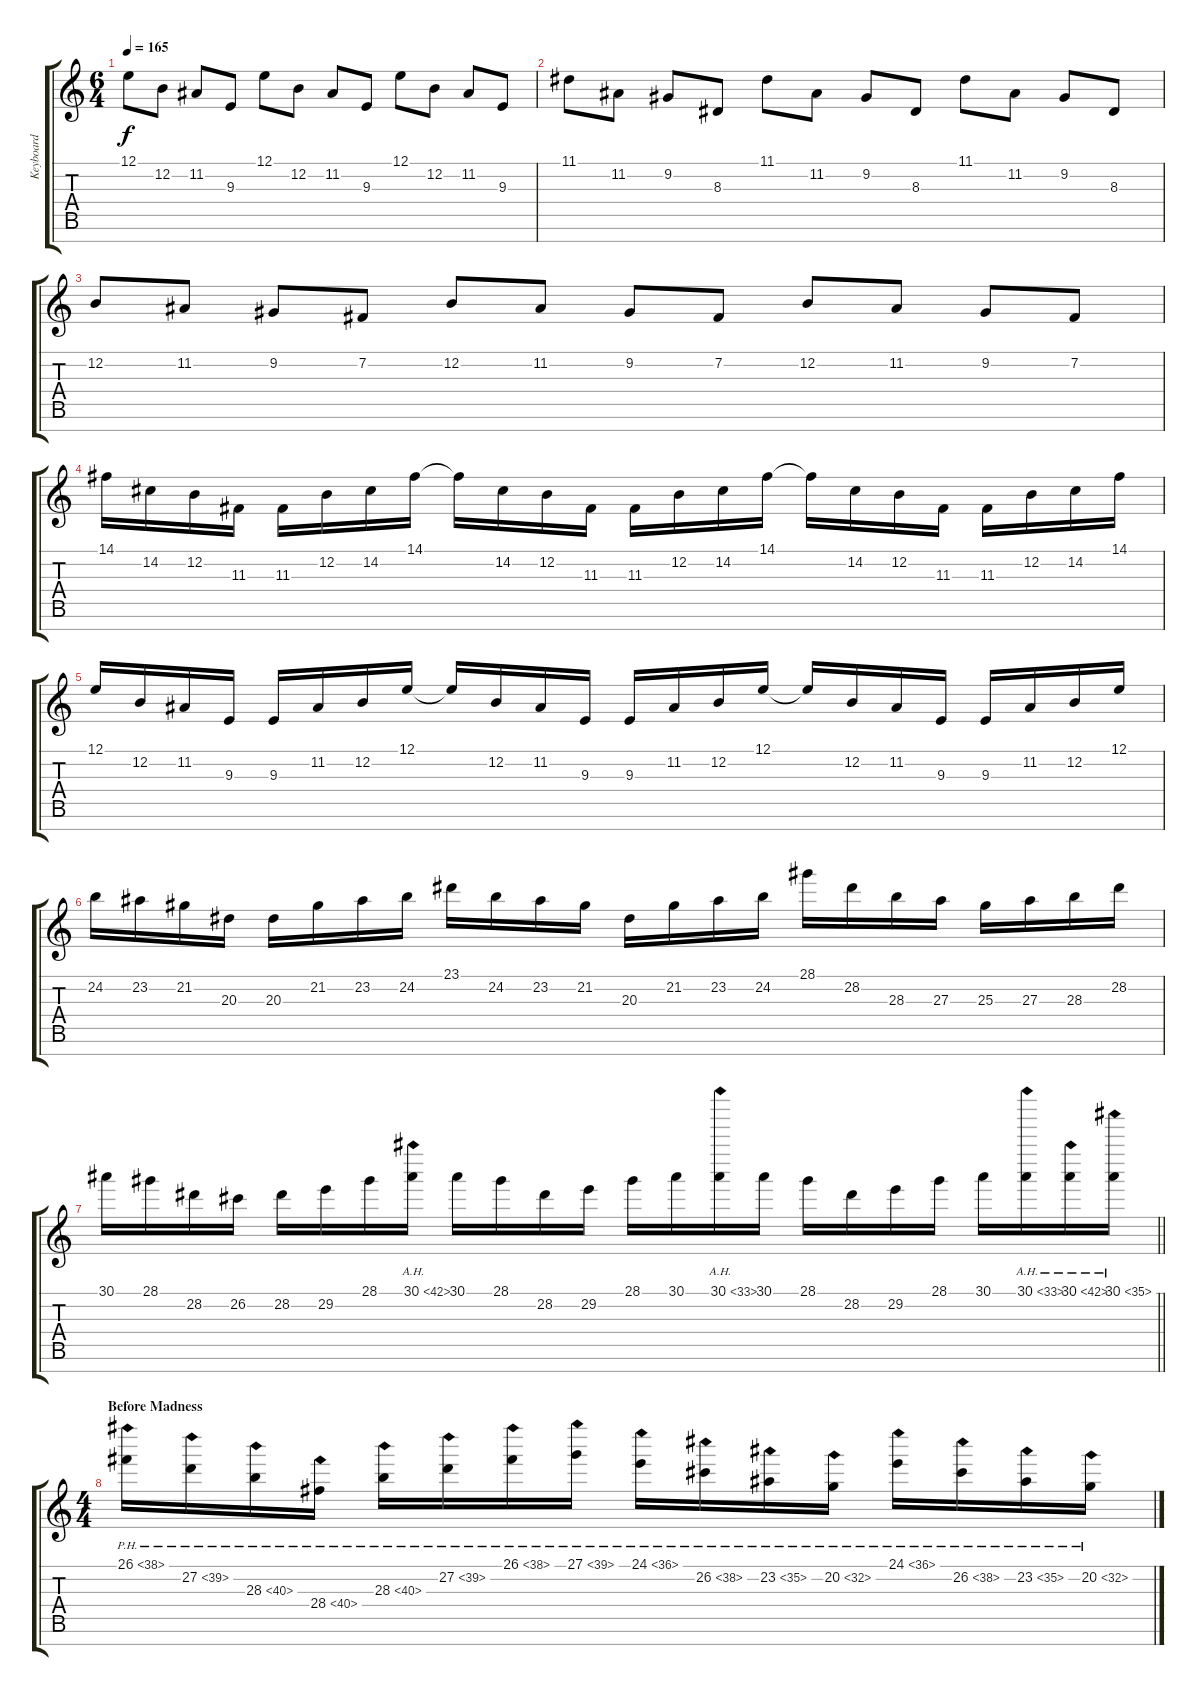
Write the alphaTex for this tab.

\track ("Keyboard" "Keyboard") {instrument stringensemble1}
\staff {score tabs}
\tuning (E4 B3 G3 D3 A2 E2 B1) {hide}
\ts (6 4)
\tempo 165
\clef g2
\ks c
12.1.8{dy f} 12.2.8 11.2.8 9.3.8 12.1.8 12.2.8 11.2.8 9.3.8 12.1.8 12.2.8 11.2.8 9.3.8 |
11.1.8 11.2.8 9.2.8 8.3.8 11.1.8 11.2.8 9.2.8 8.3.8 11.1.8 11.2.8 9.2.8 8.3.8 |
12.2.8 11.2.8 9.2.8 7.2.8 12.2.8 11.2.8 9.2.8 7.2.8 12.2.8 11.2.8 9.2.8 7.2.8 |
14.1.16 14.2.16 12.2.16 11.3.16 11.3.16 12.2.16 14.2.16 14.1.16 14.1{t}.16 14.2.16 12.2.16 11.3.16 11.3.16 12.2.16 14.2.16 14.1.16 14.1{t}.16 14.2.16 12.2.16 11.3.16 11.3.16 12.2.16 14.2.16 14.1.16 |
12.1.16 12.2.16 11.2.16 9.3.16 9.3.16 11.2.16 12.2.16 12.1.16 12.1{t}.16 12.2.16 11.2.16 9.3.16 9.3.16 11.2.16 12.2.16 12.1.16 12.1{t}.16 12.2.16 11.2.16 9.3.16 9.3.16 11.2.16 12.2.16 12.1.16 |
24.2.16 23.2.16 21.2.16 20.3.16 20.3.16 21.2.16 23.2.16 24.2.16 23.1.16 24.2.16 23.2.16 21.2.16 20.3.16 21.2.16 23.2.16 24.2.16 28.1.16 28.2.16 28.3.16 27.3.16 25.3.16 27.3.16 28.3.16 28.2.16 |
\barLineRight lightlight
30.1.16 28.1.16 28.2.16 26.2.16 28.2.16 29.2.16 28.1.16 30.1{ah 12}.16 30.1.16 28.1.16 28.2.16 29.2.16 28.1.16 30.1.16 30.1{ah 3}.16 30.1.16 28.1.16 28.2.16 29.2.16 28.1.16 30.1.16 30.1{ah 3}.16 30.1{ah 12}.16 30.1{ah 5}.16 |
\ts (4 4)
\section ("" "Before Madness")
26.1{ph 12}.16{instrument lead1square} 27.2{ph 12}.16 28.3{ph 12}.16 28.4{ph 12}.16 28.3{ph 12}.16 27.2{ph 12}.16 26.1{ph 12}.16 27.1{ph 12}.16 24.1{ph 12}.16 26.2{ph 12}.16 23.2{ph 12}.16 20.2{ph 12}.16 24.1{ph 12}.16 26.2{ph 12}.16 23.2{ph 12}.16 20.2{ph 12}.16
